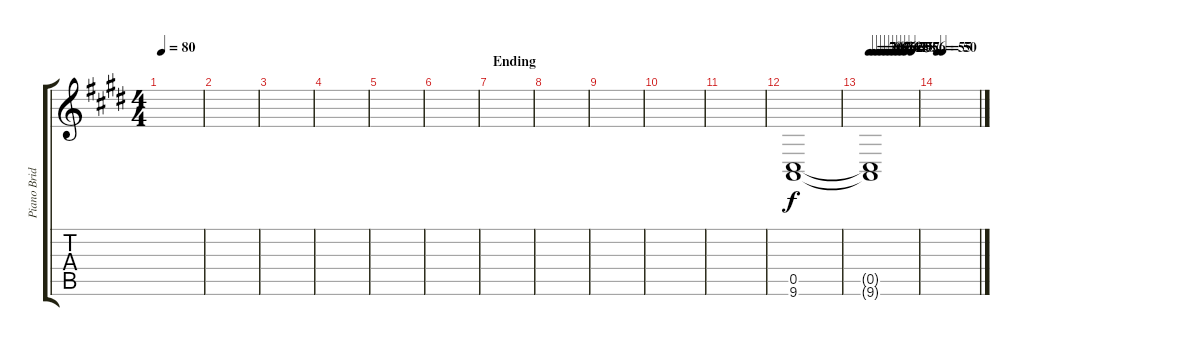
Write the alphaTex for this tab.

\track ("Piano Bridge Chords" "Piano Brid") {instrument brightacousticpiano}
\staff {score tabs}
\tuning (E4 B3 G3 D3 A2 E2) {hide}
\ts (4 4)
\tempo 80
\clef g2
\ks e
|
|
|
|
|
|
\section ("" "Ending")
|
|
|
|
|
(0.5 9.6).1 |
\tempo 70
\tempo (68 0.08333333333333333)
\tempo (67 0.16666666666666666)
\tempo (65 0.25)
\tempo (64 0.3333333333333333)
\tempo (62 0.4166666666666667)
\tempo (61 0.5)
\tempo (59 0.5833333333333334)
\tempo (58 0.6666666666666666)
\tempo (57 0.75)
\tempo (56 0.875)
(0.5{t} 9.6{t}).1 |
\tempo 55
\tempo (50 0.125)
